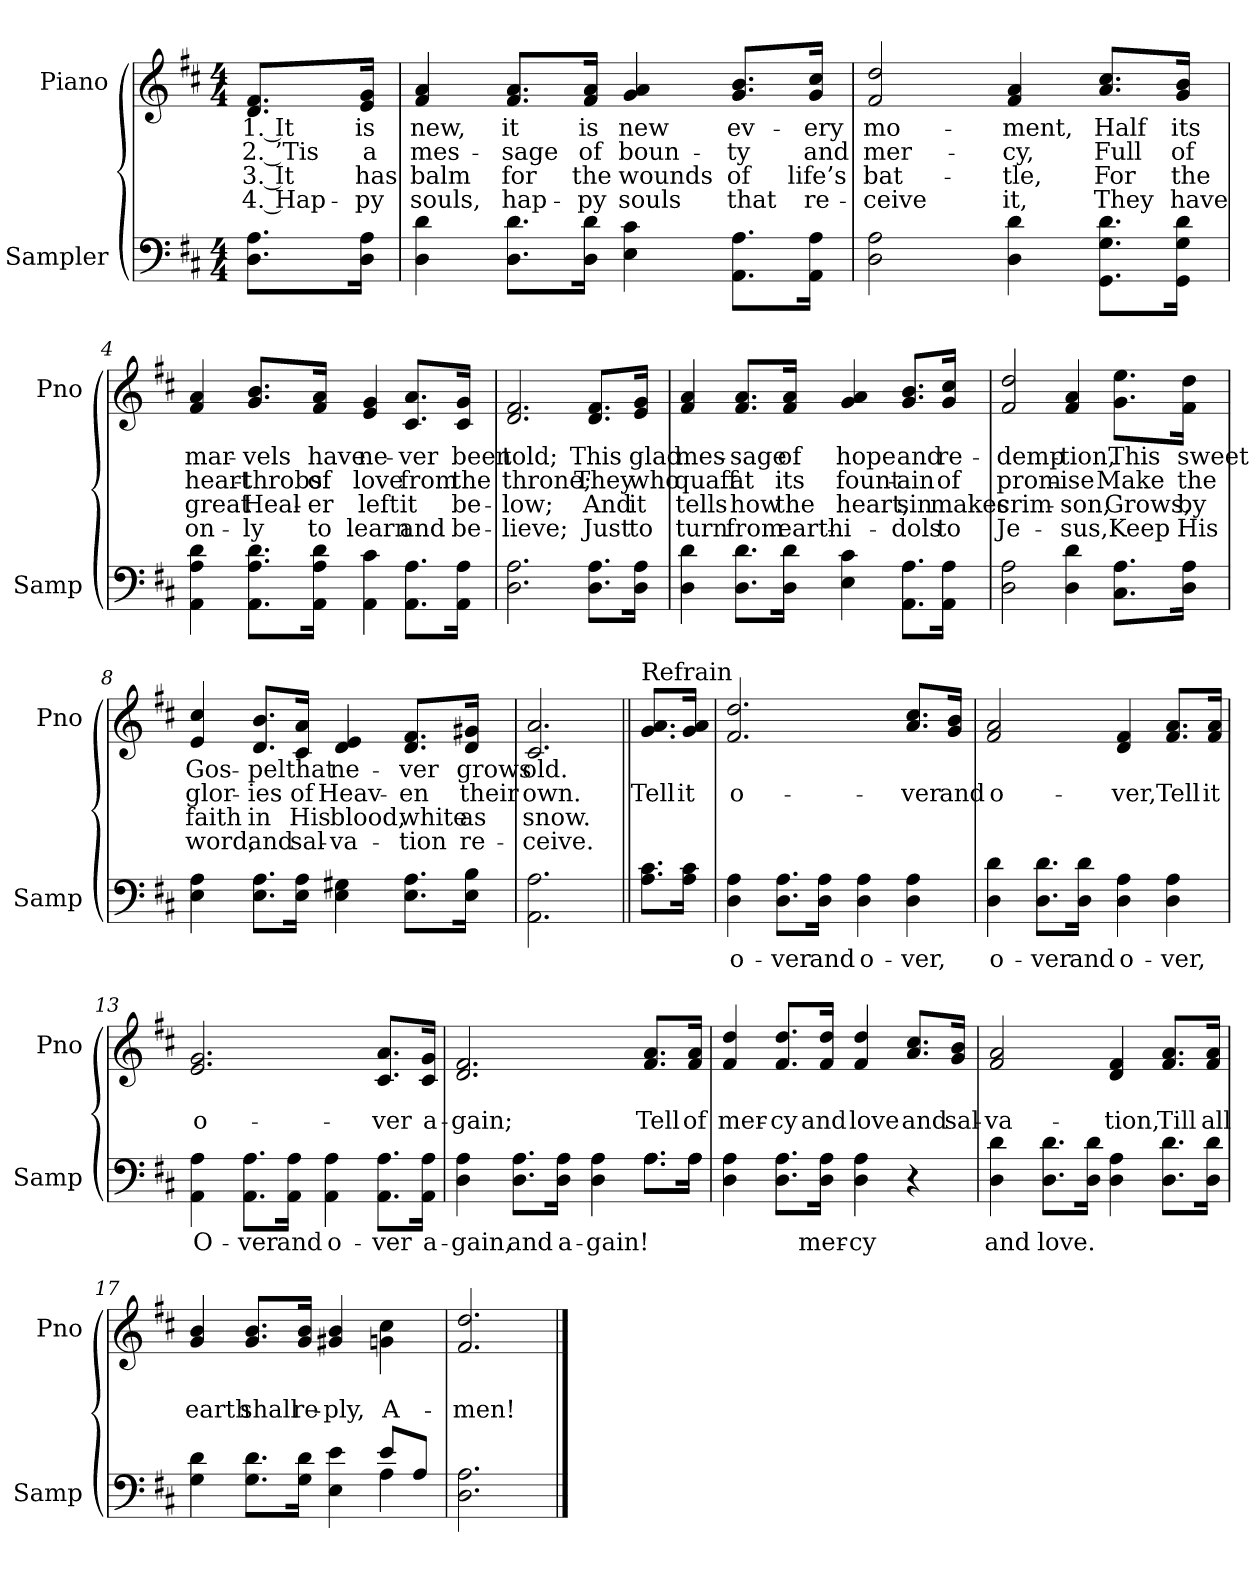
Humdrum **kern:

**kern	**text	**kern	**text	**text	**text	**text
*part2	*part2	*part1	*part1	*part1	*part1	*part1
*staff2	*staff2	*staff1	*staff1	*staff1	*staff1	*staff1
*I"Sampler	*	*I"Piano	*	*	*	*
*I'Samp	*	*I'Pno	*	*	*	*
*clefF4	*	*clefG2	*	*	*	*
*k[f#c#]	*	*k[f#c#]	*	*	*	*
*D:	*	*D:	*	*	*	*
*M4/4	*	*M4/4	*	*	*	*
=1	=1	=1	=1	=1	=1	=1
8.D\ 8.A\L	.	8.d/ 8.f#/L	1. It	2. ’Tis	3. It	4. Hap-
16D\ 16A\Jk	.	16e/ 16g/Jk	is	a	has	-py
=2	=2	=2	=2	=2	=2	=2
4D 4d	.	4f# 4a	new,	mes-	balm	souls,
8.D\ 8.d\L	.	8.f#/ 8.a/L	it	-sage	for	hap-
16D\ 16d\Jk	.	16f#/ 16a/Jk	is	of	the	-py
4E 4c#	.	4g 4a	new	boun-	wounds	souls
8.AA\ 8.A\L	.	8.g/ 8.b/L	ev-	-ty	of	that
16AA\ 16A\Jk	.	16g/ 16cc#/Jk	-ery	and	life’s	re-
=3	=3	=3	=3	=3	=3	=3
2D 2A	.	2f# 2dd	mo-	mer-	bat-	-ceive
4D 4d	.	4f# 4a	-ment,	-cy,	-tle,	it,
8.GG\ 8.G\ 8.d\L	.	8.a/ 8.cc#/L	Half	Full	For	They
16GG\ 16G\ 16d\Jk	.	16g/ 16b/Jk	its	of	the	have
=4	=4	=4	=4	=4	=4	=4
4AA 4A 4d	.	4f# 4a	mar-	heart-	great	on-
8.AA\ 8.A\ 8.d\L	.	8.g/ 8.b/L	-vels	-throbs	Heal-	-ly
16AA\ 16A\ 16d\Jk	.	16f#/ 16a/Jk	have	of	-er	to
4AA 4c#	.	4e 4g	ne-	love	left	learn
8.AA\ 8.A\L	.	8.c#/ 8.a/L	-ver	from	it	and
16AA\ 16A\Jk	.	16c#/ 16g/Jk	been	the	be-	be-
=5	=5	=5	=5	=5	=5	=5
2.D 2.A	.	2.d 2.f#	told;	throne;	-low;	-lieve;
8.D\ 8.A\L	.	8.d/ 8.f#/L	This	They	And	Just
16D\ 16A\Jk	.	16e/ 16g/Jk	glad	who	it	to
=6	=6	=6	=6	=6	=6	=6
4D 4d	.	4f# 4a	mes-	quaff	tells	turn
8.D\ 8.d\L	.	8.f#/ 8.a/L	-sage	at	how	from
16D\ 16d\Jk	.	16f#/ 16a/Jk	of	its	the	earth-
4E 4c#	.	4g 4a	hope	fount-	heart,	-i-
8.AA\ 8.A\L	.	8.g/ 8.b/L	and	-ain	sin	-dols
16AA\ 16A\Jk	.	16g/ 16cc#/Jk	re-	of	makes	to
=7	=7	=7	=7	=7	=7	=7
2D 2A	.	2f# 2dd	-demp-	prom-	crim-	Je-
4D 4d	.	4f# 4a	-tion,	-ise	-son,	-sus,
8.C#\ 8.A\L	.	8.g\ 8.ee\L	This	Make	Grows,	Keep
16D\ 16A\Jk	.	16f#\ 16dd\Jk	sweet	the	by	His
=8	=8	=8	=8	=8	=8	=8
4E 4A	.	4e 4cc#	Gos-	glor-	faith	word,
8.E\ 8.A\L	.	8.d/ 8.b/L	-pel	-ies	in	and
16E\ 16A\Jk	.	16c#/ 16a/Jk	that	of	His	sal-
4E 4G#X	.	4d 4e	ne-	Heav-	blood,	-va-
8.E\ 8.A\L	.	8.d/ 8.f#/L	-ver	-en	white	-tion
16E\ 16B\Jk	.	16d/ 16g#X/Jk	grows	their	as	re-
=9	=9	=9	=9	=9	=9	=9
2.AA 2.A	.	2.c# 2.a	old.	own.	snow.	-ceive.
=10||	=10||	=10||	=10||	=10||	=10||	=10||
!	!	!LO:TX:t=Refrain	!	!	!	!
8.A\ 8.c#\L	.	8.g/ 8.a/L	.	Tell	.	.
16A\ 16c#\Jk	.	16g/ 16a/Jk	.	it	.	.
=11	=11	=11	=11	=11	=11	=11
4D 4A	o-	2.f# 2.dd	.	o-	.	.
8.D\ 8.A\L	-ver	.	.	.	.	.
16D\ 16A\Jk	and	.	.	.	.	.
4D 4A	o-	.	.	.	.	.
4D 4A	-ver,	8.a/ 8.cc#/L	.	-ver	.	.
.	.	16g/ 16b/Jk	.	and	.	.
=12	=12	=12	=12	=12	=12	=12
4D 4d	o-	2f# 2a	.	o-	.	.
8.D\ 8.d\L	-ver	.	.	.	.	.
16D\ 16d\Jk	and	.	.	.	.	.
4D 4A	o-	4d 4f#	.	-ver,	.	.
4D 4A	-ver,	8.f#/ 8.a/L	.	Tell	.	.
.	.	16f#/ 16a/Jk	.	it	.	.
=13	=13	=13	=13	=13	=13	=13
4AA 4A	O-	2.e 2.g	.	o-	.	.
8.AA\ 8.A\L	-ver	.	.	.	.	.
16AA\ 16A\Jk	and	.	.	.	.	.
4AA 4A	o-	.	.	.	.	.
8.AA\ 8.A\L	-ver	8.c#/ 8.a/L	.	-ver	.	.
16AA\ 16A\Jk	a-	16c#/ 16g/Jk	.	a-	.	.
=14	=14	=14	=14	=14	=14	=14
*^	*	*	*	*	*	*
4D 4A	2.ryy	-gain,	2.d 2.f#	.	-gain;	.	.
8.D\ 8.A\L	.	and	.	.	.	.	.
16D\ 16A\Jk	.	a-	.	.	.	.	.
4D 4A	.	-gain!	.	.	.	.	.
8.A\L	8.A\L	.	8.f#/ 8.a/L	.	Tell	.	.
16A\Jk	16A\Jk	.	16f#/ 16a/Jk	.	of	.	.
*v	*v	*	*	*	*	*	*
=15	=15	=15	=15	=15	=15	=15
4D 4A	.	4f# 4dd	.	mer-	.	.
8.D\ 8.A\L	.	8.f#/ 8.dd/L	.	-cy	.	.
16D\ 16A\Jk	mer-	16f#/ 16dd/Jk	.	and	.	.
4D 4A	-cy	4f# 4dd	.	love	.	.
4r	.	8.a/ 8.cc#/L	.	and	.	.
.	.	16g/ 16b/Jk	.	sal-	.	.
=16	=16	=16	=16	=16	=16	=16
4D 4d	and	2f# 2a	.	-va-	.	.
8.D\ 8.d\L	love.	.	.	.	.	.
16D\ 16d\Jk	.	.	.	.	.	.
4D 4A	.	4d 4f#	.	-tion,	.	.
8.D\ 8.d\L	.	8.f#/ 8.a/L	.	Till	.	.
16D\ 16d\Jk	.	16f#/ 16a/Jk	.	all	.	.
=17	=17	=17	=17	=17	=17	=17
*^	*	*	*	*	*	*
4G 4d	2.ryy	.	4g 4b	.	earth	.	.
8.G\ 8.d\L	.	.	8.g/ 8.b/L	.	shall	.	.
16G\ 16d\Jk	.	.	16g/ 16b/Jk	.	re-	.	.
4E 4e	.	.	4g#X 4b	.	-ply,	.	.
8e/L	4A	.	4gn\ 4cc#\	.	A-	.	.
8A/J	.	.	.	.	.	.	.
*v	*v	*	*	*	*	*	*
=18	=18	=18	=18	=18	=18	=18
2.D 2.A	.	2.f# 2.dd	.	-men!	.	.
==	==	==	==	==	==	==
*-	*-	*-	*-	*-	*-	*-
